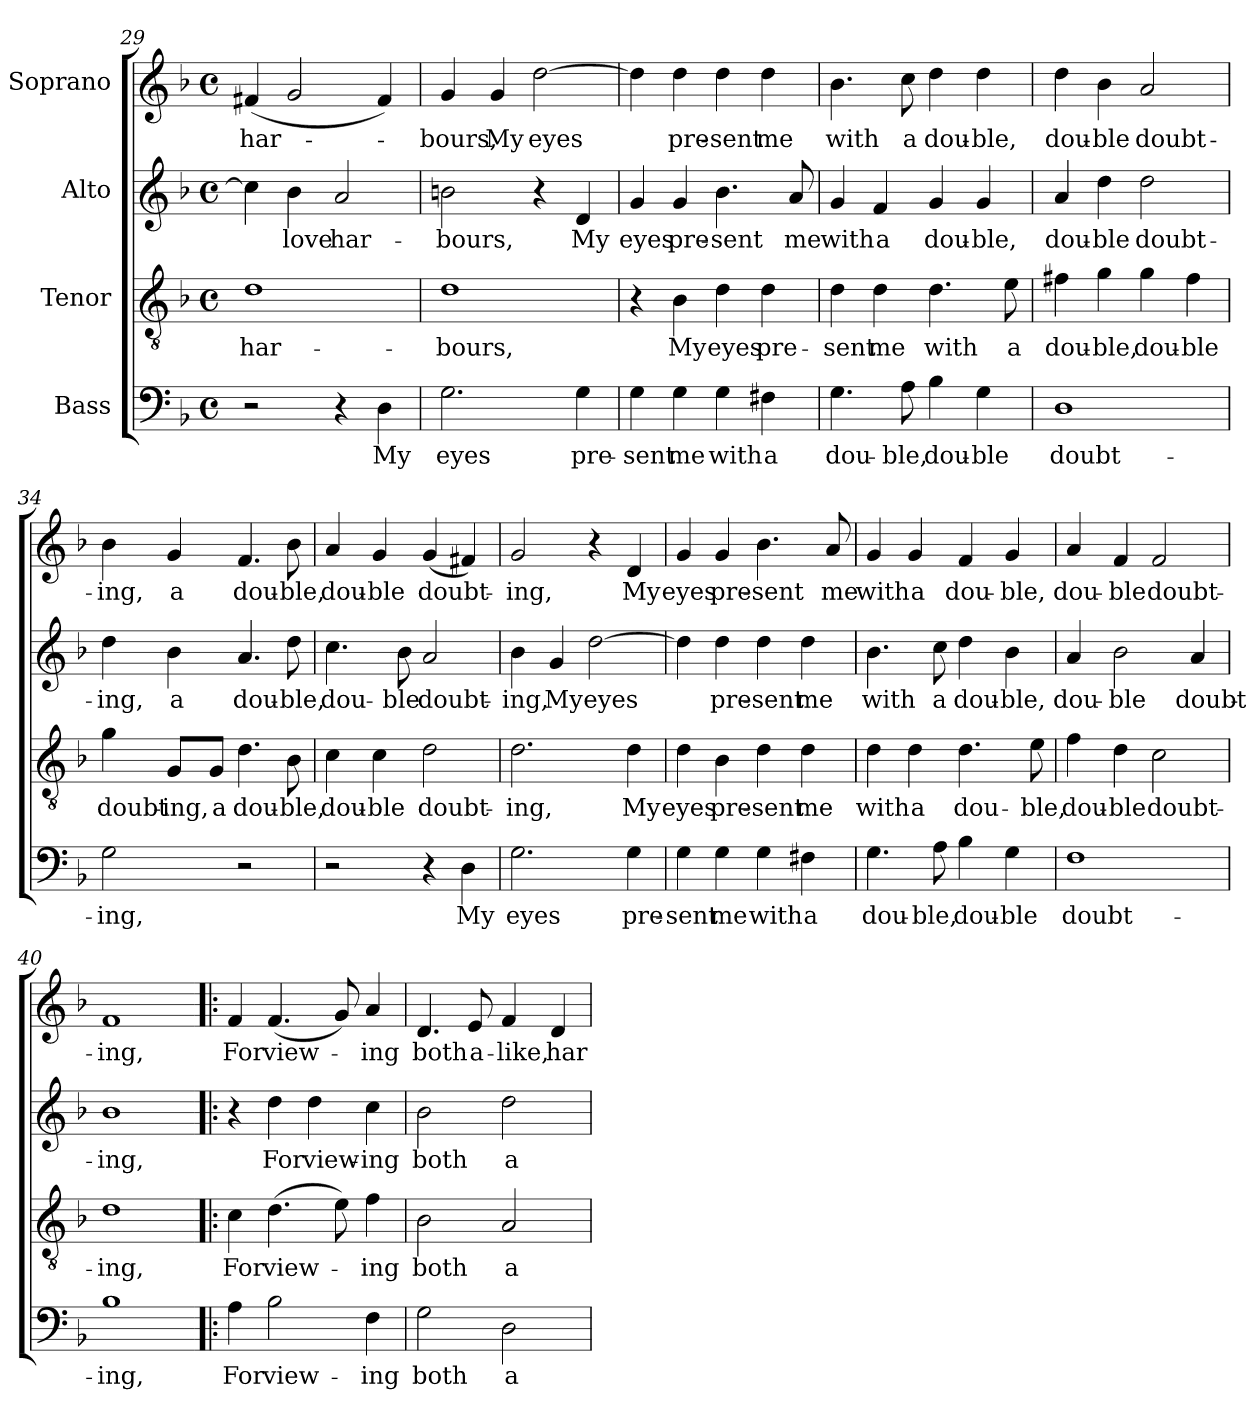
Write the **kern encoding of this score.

**kern	**text	**kern	**text	**kern	**text	**kern	**text
*part4	*part4	*part3	*part3	*part2	*part2	*part1	*part1
*staff4	*staff4	*staff3	*staff3	*staff2	*staff2	*staff1	*staff1
*I"Bass	*	*I"Tenor	*	*I"Alto	*	*I"Soprano	*
*clefF4	*	*clefGv2	*	*clefG2	*	*clefG2	*
*k[b-]	*	*k[b-]	*	*k[b-]	*	*k[b-]	*
*F:	*	*F:	*	*F:	*	*F:	*
*M4/4	*	*M4/4	*	*M4/4	*	*M4/4	*
*met(c)	*	*met(c)	*	*met(c)	*	*met(c)	*
=29	=29	=29	=29	=29	=29	=29	=29
2r	.	1d	har-	4cc\]	.	(4f#X/	har-
.	.	.	.	4b-\	love	2g/	.
4r	.	.	.	2a/	har-	.	.
4D\	My	.	.	.	.	4f#/)	.
=30	=30	=30	=30	=30	=30	=30	=30
2.G\	eyes	1d	-bours,	2bn\	-bours,	4g/	-bours,
.	.	.	.	.	.	4g/	My
.	.	.	.	4r	.	[2dd\	eyes
4G\	pre-	.	.	4d/	My	.	.
!!LO:LB:g=z
=31	=31	=31	=31	=31	=31	=31	=31
4G\	-sent	4r	.	4g/	eyes	4dd\]	.
4G\	me	4B-\	My	4g/	pre-	4dd\	pre-
4G\	with	4d\	eyes	4.b-\	-sent	4dd\	-sent
4F#X\	a	4d\	pre-	.	.	4dd\	me
.	.	.	.	8a/	me	.	.
=32	=32	=32	=32	=32	=32	=32	=32
4.G\	dou-	4d\	-sent	4g/	with	4.b-\	with
.	.	4d\	me	4f/	a	.	.
8A\	-ble,	.	.	.	.	8cc\	a
4B-\	dou-	4.d\	with	4g/	dou-	4dd\	dou-
4G\	-ble	.	.	4g/	-ble,	4dd\	-ble,
.	.	8e\	a	.	.	.	.
=33	=33	=33	=33	=33	=33	=33	=33
1D	doubt-	4f#X\	dou-	4a/	dou-	4dd\	dou-
.	.	4g\	-ble,	4dd\	-ble	4b-\	-ble
.	.	4g\	dou-	2dd\	doubt-	2a/	doubt-
.	.	4f#\	-ble	.	.	.	.
=34	=34	=34	=34	=34	=34	=34	=34
2G\	-ing,	4g\	doubt-	4dd\	ing,	4b-\	-ing,
.	.	8G/L	-ing,	4b-\	a	4g/	a
.	.	8G/J	a	.	.	.	.
2r	.	4.d\	dou-	4.a/	dou-	4.f/	dou-
.	.	8B-\	-ble,	8dd\	-ble,	8b-\	-ble,
=35	=35	=35	=35	=35	=35	=35	=35
2r	.	4c\	dou-	4.cc\	dou-	4a/	dou-
.	.	4c\	-ble	.	.	4g/	-ble
.	.	.	.	8b-\	-ble	.	.
4r	.	2d\	doubt-	2a/	doubt-	(4g/	doubt-
4D\	My	.	.	.	.	4f#X/)	.
!!LO:LB:g=z
=36	=36	=36	=36	=36	=36	=36	=36
2.G\	eyes	2.d\	-ing,	4b-\	-ing,	2g/	-ing,
.	.	.	.	4g/	My	.	.
.	.	.	.	[2dd\	eyes	4r	.
4G\	pre-	4d\	My	.	.	4d/	My
=37	=37	=37	=37	=37	=37	=37	=37
4G\	-sent	4d\	eyes	4dd\]	.	4g/	eyes
4G\	me	4B-\	pre-	4dd\	pre-	4g/	pre-
4G\	with	4d\	-sent	4dd\	-sent	4.b-\	-sent
4F#X\	a	4d\	me	4dd\	me	.	.
.	.	.	.	.	.	8a/	me
=38	=38	=38	=38	=38	=38	=38	=38
4.G\	dou-	4d\	with	4.b-\	with	4g/	with
.	.	4d\	a	.	.	4g/	a
8A\	-ble,	.	.	8cc\	a	.	.
4B-\	dou-	4.d\	dou-	4dd\	dou-	4f/	dou-
4G\	-ble	.	.	4b-\	-ble,	4g/	-ble,
.	.	8e\	-ble,	.	.	.	.
=39	=39	=39	=39	=39	=39	=39	=39
1F	doubt-	4f\	dou-	4a/	dou-	4a/	dou-
.	.	4d\	-ble	2b-\	-ble	4f/	-ble
.	.	2c\	doubt-	.	.	2f/	doubt-
.	.	.	.	4a/	doubt-	.	.
=40	=40	=40	=40	=40	=40	=40	=40
1B-	-ing,	1d	-ing,	1b-	-ing,	1f	-ing,
!!LO:PB:g=z
=41!|:	=41!|:	=41!|:	=41!|:	=41!|:	=41!|:	=41!|:	=41!|:
4A\	For	4c\	For	4r	.	4f/	For
2B-\	view-	(4.d\	view-	4dd\	For	(4.f/	view-
.	.	.	.	4dd\	view-	.	.
.	.	8e\)	.	.	.	8g/)	.
4F\	-ing	4f\	-ing	4cc\	-ing	4a/	-ing
=42	=42	=42	=42	=42	=42	=42	=42
2G\	both	2B-\	both	2b-\	both	4.d/	both
.	.	.	.	.	.	8e/	a-
2D\	a-	2A/	a-	2dd\	a-	4f/	-like,
.	.	.	.	.	.	4d/	har-
=	=	=	=	=	=	=	=
*-	*-	*-	*-	*-	*-	*-	*-
